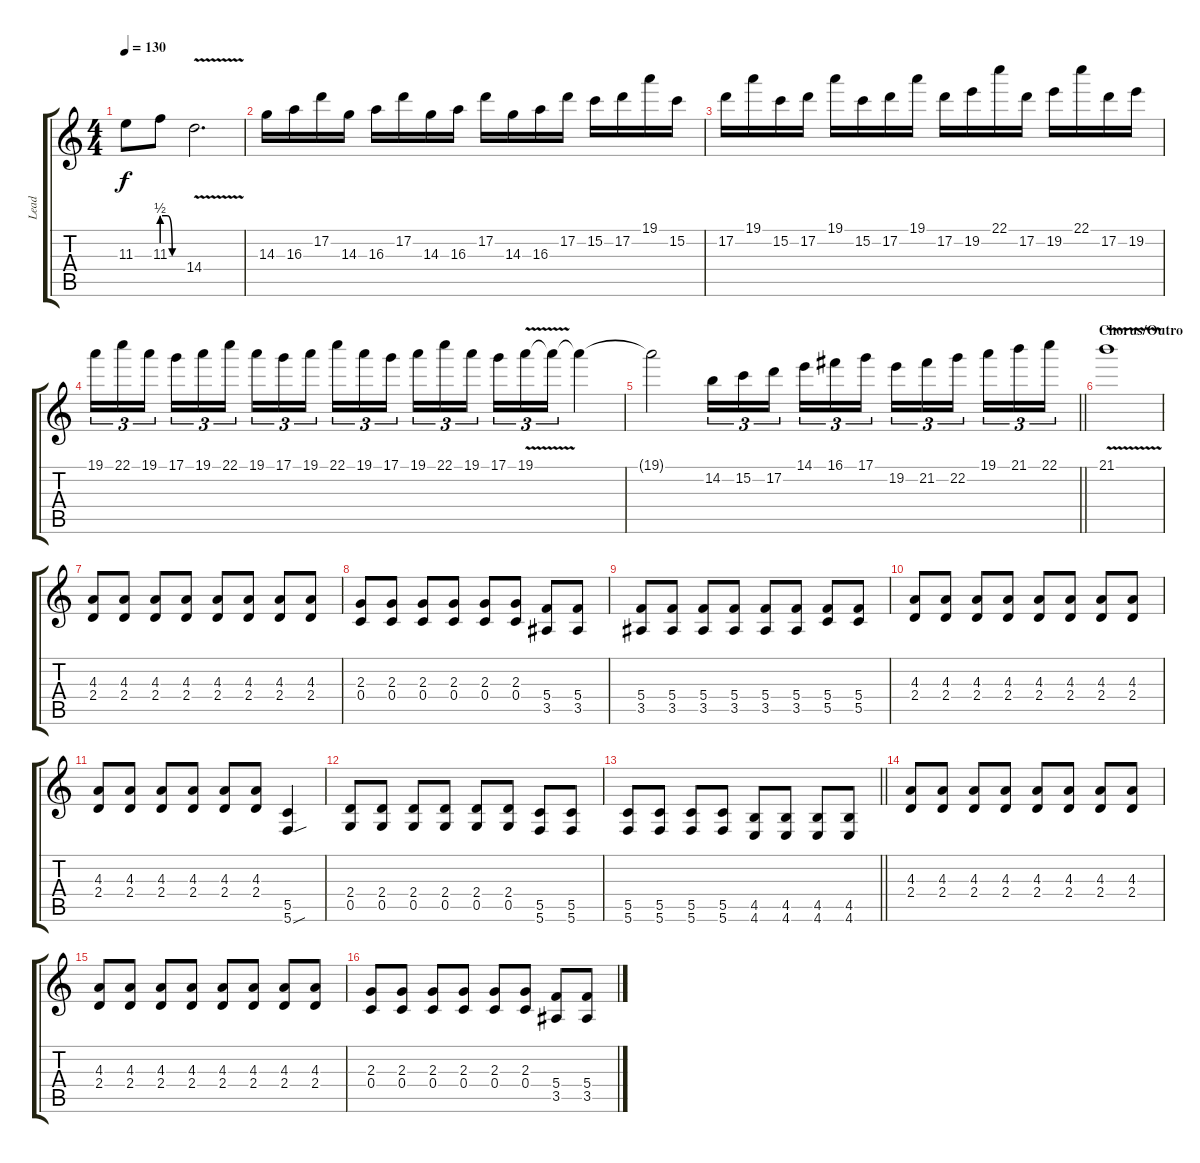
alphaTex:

\track ("Lead" "Lead") {instrument distortionguitar}
\staff {score tabs}
\tuning (D4 A3 F3 C3 G2 C2) {hide}
\ts (4 4)
\tempo 130
\clef g2
\ks c
11.3{t}.8{dy f} 11.3{be (custom 0 2 15 2 30 0 60 0)}.8 14.4{v}.2{d} |
14.3.16 16.3.16 17.2.16 14.3.16 16.3.16 17.2.16 14.3.16 16.3.16 17.2.16 14.3.16 16.3.16 17.2.16 15.2.16 17.2.16 19.1.16 15.2.16 |
17.2.16 19.1.16 15.2.16 17.2.16 19.1.16 15.2.16 17.2.16 19.1.16 17.2.16 19.2.16 22.1.16 17.2.16 19.2.16 22.1.16 17.2.16 19.2.16 |
19.1.16{tu (3 2)} 22.1.16{tu (3 2)} 19.1.16{tu (3 2) beam splitsecondary} 17.1.16{tu (3 2)} 19.1.16{tu (3 2)} 22.1.16{tu (3 2)} 19.1.16{tu (3 2)} 17.1.16{tu (3 2)} 19.1.16{tu (3 2) beam splitsecondary} 22.1.16{tu (3 2)} 19.1.16{tu (3 2)} 17.1.16{tu (3 2)} 19.1.16{tu (3 2)} 22.1.16{tu (3 2)} 19.1.16{tu (3 2) beam splitsecondary} 17.1.16{tu (3 2)} 19.1{v}.16{tu (3 2)} 19.1{t}.16{tu (3 2)} 19.1{t}.4 |
\barLineRight lightlight
19.1{t}.2 14.2.16{tu (3 2)} 15.2.16{tu (3 2)} 17.2.16{tu (3 2) beam splitsecondary} 14.1.16{tu (3 2)} 16.1.16{tu (3 2)} 17.1.16{tu (3 2)} 19.2.16{tu (3 2)} 21.2.16{tu (3 2)} 22.2.16{tu (3 2) beam splitsecondary} 19.1.16{tu (3 2)} 21.1.16{tu (3 2)} 22.1.16{tu (3 2)} |
\section ("" "Chorus/Outro")
21.1{v}.1 |
(4.3 2.4).8 (4.3 2.4).8 (4.3 2.4).8 (4.3 2.4).8 (4.3 2.4).8 (4.3 2.4).8 (4.3 2.4).8 (4.3 2.4).8 |
(2.3 0.4).8 (2.3 0.4).8 (2.3 0.4).8 (2.3 0.4).8 (2.3 0.4).8 (2.3 0.4).8 (5.4 3.5).8 (5.4 3.5).8 |
(5.4 3.5).8 (5.4 3.5).8 (5.4 3.5).8 (5.4 3.5).8 (5.4 3.5).8 (5.4 3.5).8 (5.4 5.5).8 (5.4 5.5).8 |
(4.3 2.4).8 (4.3 2.4).8 (4.3 2.4).8 (4.3 2.4).8 (4.3 2.4).8 (4.3 2.4).8 (4.3 2.4).8 (4.3 2.4).8 |
(4.3 2.4).8 (4.3 2.4).8 (4.3 2.4).8 (4.3 2.4).8 (4.3 2.4).8 (4.3 2.4).8 (5.5 5.6{sou}).4 |
(2.4 0.5).8 (2.4 0.5).8 (2.4 0.5).8 (2.4 0.5).8 (2.4 0.5).8 (2.4 0.5).8 (5.5 5.6).8 (5.5 5.6).8 |
\barLineRight lightlight
(5.5 5.6).8 (5.5 5.6).8 (5.5 5.6).8 (5.5 5.6).8 (4.5 4.6).8 (4.5 4.6).8 (4.5 4.6).8 (4.5 4.6).8 |
(4.3 2.4).8 (4.3 2.4).8 (4.3 2.4).8 (4.3 2.4).8 (4.3 2.4).8 (4.3 2.4).8 (4.3 2.4).8 (4.3 2.4).8 |
(4.3 2.4).8 (4.3 2.4).8 (4.3 2.4).8 (4.3 2.4).8 (4.3 2.4).8 (4.3 2.4).8 (4.3 2.4).8 (4.3 2.4).8 |
(2.3 0.4).8 (2.3 0.4).8 (2.3 0.4).8 (2.3 0.4).8 (2.3 0.4).8 (2.3 0.4).8 (5.4 3.5).8 (5.4 3.5).8
